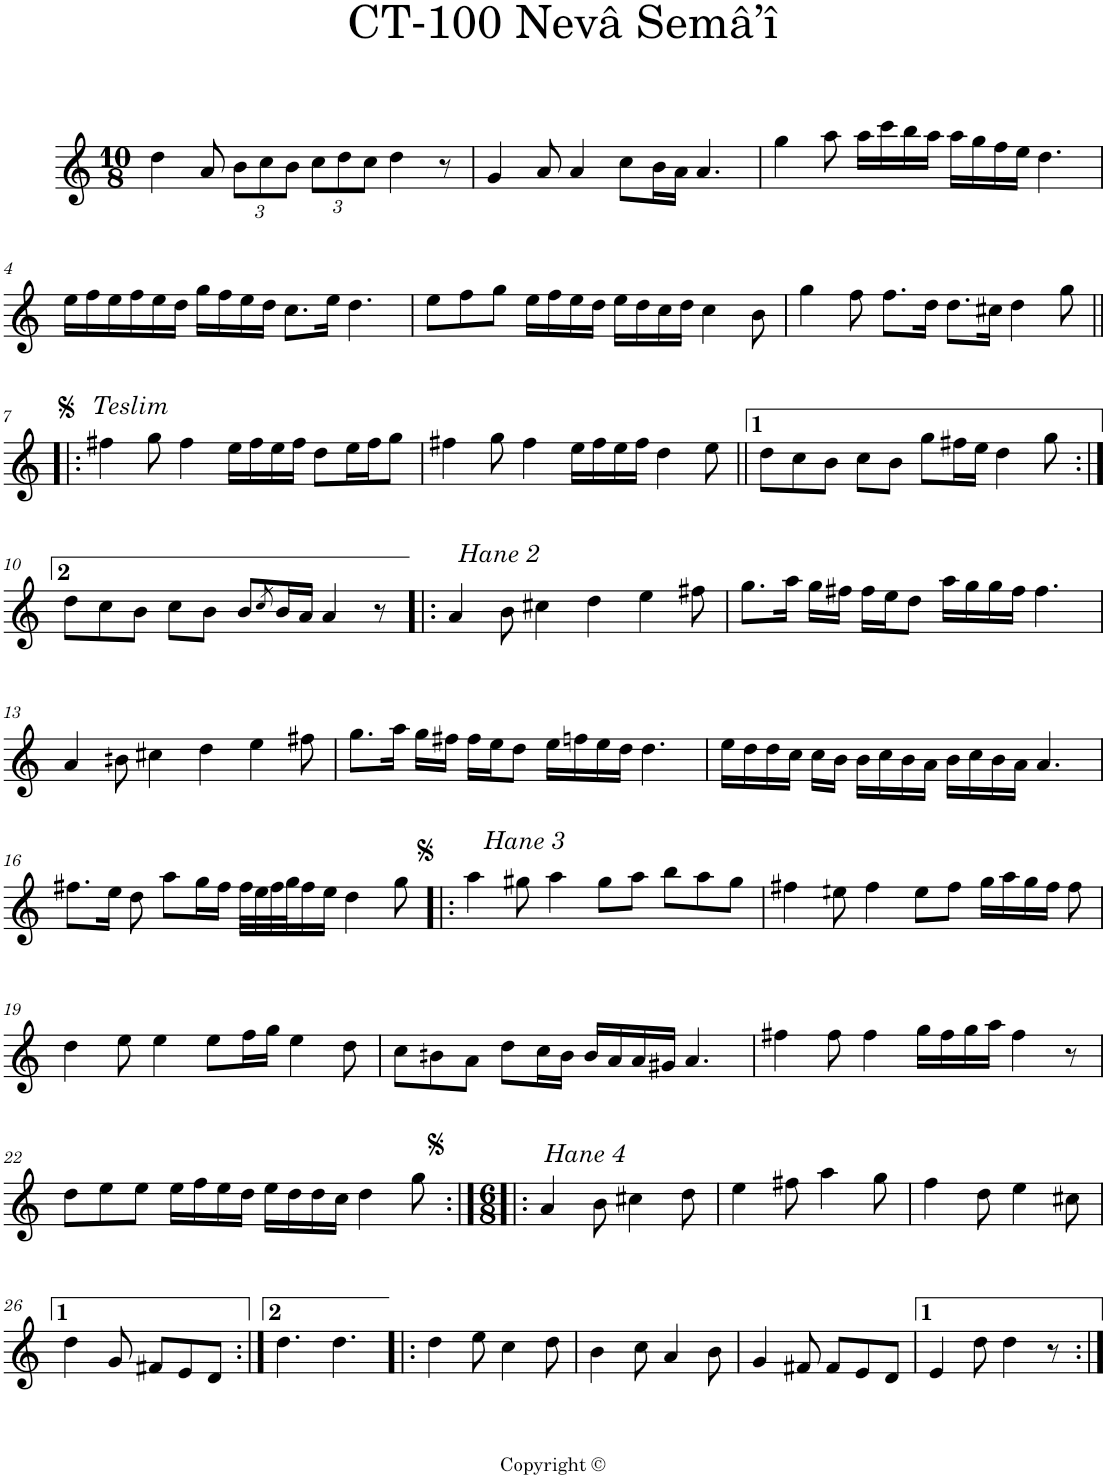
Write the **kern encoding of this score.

**kern
*part1
*staff1
*I"Piano
*I'Pno
*clefG2
*k[]
*M10/8
=1
4dd\
8a/
*Xbrackettup
12b\L
12cc\
12b\J
12cc\L
12dd\
12cc\J
4dd\
8r
=2
4g/
8a/
4a/
8cc\L
16b\L
16a\JJ
4.a/
=3
4gg\
8aa\
16aa\LL
16ccc\
16bb\
16aa\JJ
16aa\LL
16gg\
16ff\
16ee\JJ
4.dd\
!!LO:LB:g=z
=4
16ee\LL
16ff\
16ee\
16ff\
16ee\
16dd\JJ
16gg\LL
16ff\
16ee\
16dd\JJ
8.cc\L
16ee\Jk
4.dd\
=5
8ee\L
8ff\
8gg\J
16ee\LL
16ff\
16ee\
16dd\JJ
16ee\LL
16dd\
16cc\
16dd\JJ
4cc\
8b\
=6
4gg\
8ff\
8.ff\L
16dd\Jk
8.dd\L
16cc#X\Jk
4dd\
8gg\
!!LO:LB:g=z
=7!|:
!LO:TX:a:i:t=Teslim
4ff#X\
8gg\
4ff#\
16ee\LL
16ff#\
16ee\
16ff#\JJ
8dd\L
16ee\L
16ff#\J
8gg\J
=8
4ff#X\
8gg\
4ff#\
16ee\LL
16ff#\
16ee\
16ff#\JJ
4dd\
8ee\
=9||
8dd\L
8cc\
8b\J
8cc\L
8b\J
8gg\L
16ff#X\L
16ee\JJ
4dd\
8gg\
!!LO:LB:g=z
=10:|!
8dd\L
8cc\
8b\J
8cc\L
8b\J
8b/L
8qcc/
16b/L
16a/JJ
4a/
8r
=11!|:
!LO:TX:a:i:t=Hane 2
4a/
8b\
4cc#X\
4dd\
4ee\
8ff#X\
=12
8.gg\L
16aa\Jk
16gg\LL
16ff#X\JJ
16ff#\LL
16ee\J
8dd\J
16aa\LL
16gg\
16gg\
16ff#\JJ
4.ff#\
!!LO:LB:g=z
=13
4a/
8bn\
4cc#X\
4dd\
4ee\
8ff#X\
=14
8.gg\L
16aa\Jk
16gg\LL
16ff#X\JJ
16ff#\LL
16ee\J
8dd\J
16ee\LL
16ffn\
16ee\
16dd\JJ
4.dd\
=15
16ee\LL
16dd\
16dd\
16cc\JJ
16cc\LL
16b\JJ
16b\LL
16cc\
16b\
16a\JJ
16b\LL
16cc\
16b\
16a\JJ
4.a/
!!LO:LB:g=z
=16
8.ff#X\L
16ee\Jk
8dd\
8aa\L
16gg\L
16ff#\JJ
32ff#\LLL
32ee\
32ff#\
32gg\J
16ff#\
16ee\JJ
4dd\
8gg\
=17!|:
!LO:TX:a:i:t=Hane 3
4aa\
8gg#X\
4aa\
8gg#\L
8aa\J
8bb\L
8aa\
8gg#\J
=18
4ff#X\
8een\
4ff#\
8ee\L
8ff#\J
16gg\LL
16aa\
16gg\
16ff#\JJ
8ff#\
!!LO:LB:g=z
=19
4dd\
8ee\
4ee\
8ee\L
16ff\L
16gg\JJ
4ee\
8dd\
=20
8cc\L
8bn\
8a\J
8dd\L
16cc\L
16b\JJ
16b/LL
16a/
16a/
16g#X/JJ
4.a/
=21
4ff#X\
8ff#\
4ff#\
16gg\LL
16ff#\
16gg\
16aa\JJ
4ff#\
8r
!!LO:LB:g=z
=22
8dd\L
8ee\
8ee\J
16ee\LL
16ff\
16ee\
16dd\JJ
16ee\LL
16dd\
16dd\
16cc\JJ
4dd\
8gg\
=23:|!|:
*M6/8
!LO:TX:a:i:t=Hane 4
4a/
8b\
4cc#X\
8dd\
=24
4ee\
8ff#X\
4aa\
8gg\
=25
4ff\
8dd\
4ee\
8cc#X\
!!LO:LB:g=z
=26
4dd\
8g/
8f#X/L
8e/
8d/J
=27:|!
4.dd\
4.dd\
=28!|:
4dd\
8ee\
4cc\
8dd\
=29
4b\
8cc\
4a/
8b\
=30
4g/
8f#X/
8f#/L
8e/
8d/J
=31
4e/
8dd\
4dd\
8r
=:|!
*-
